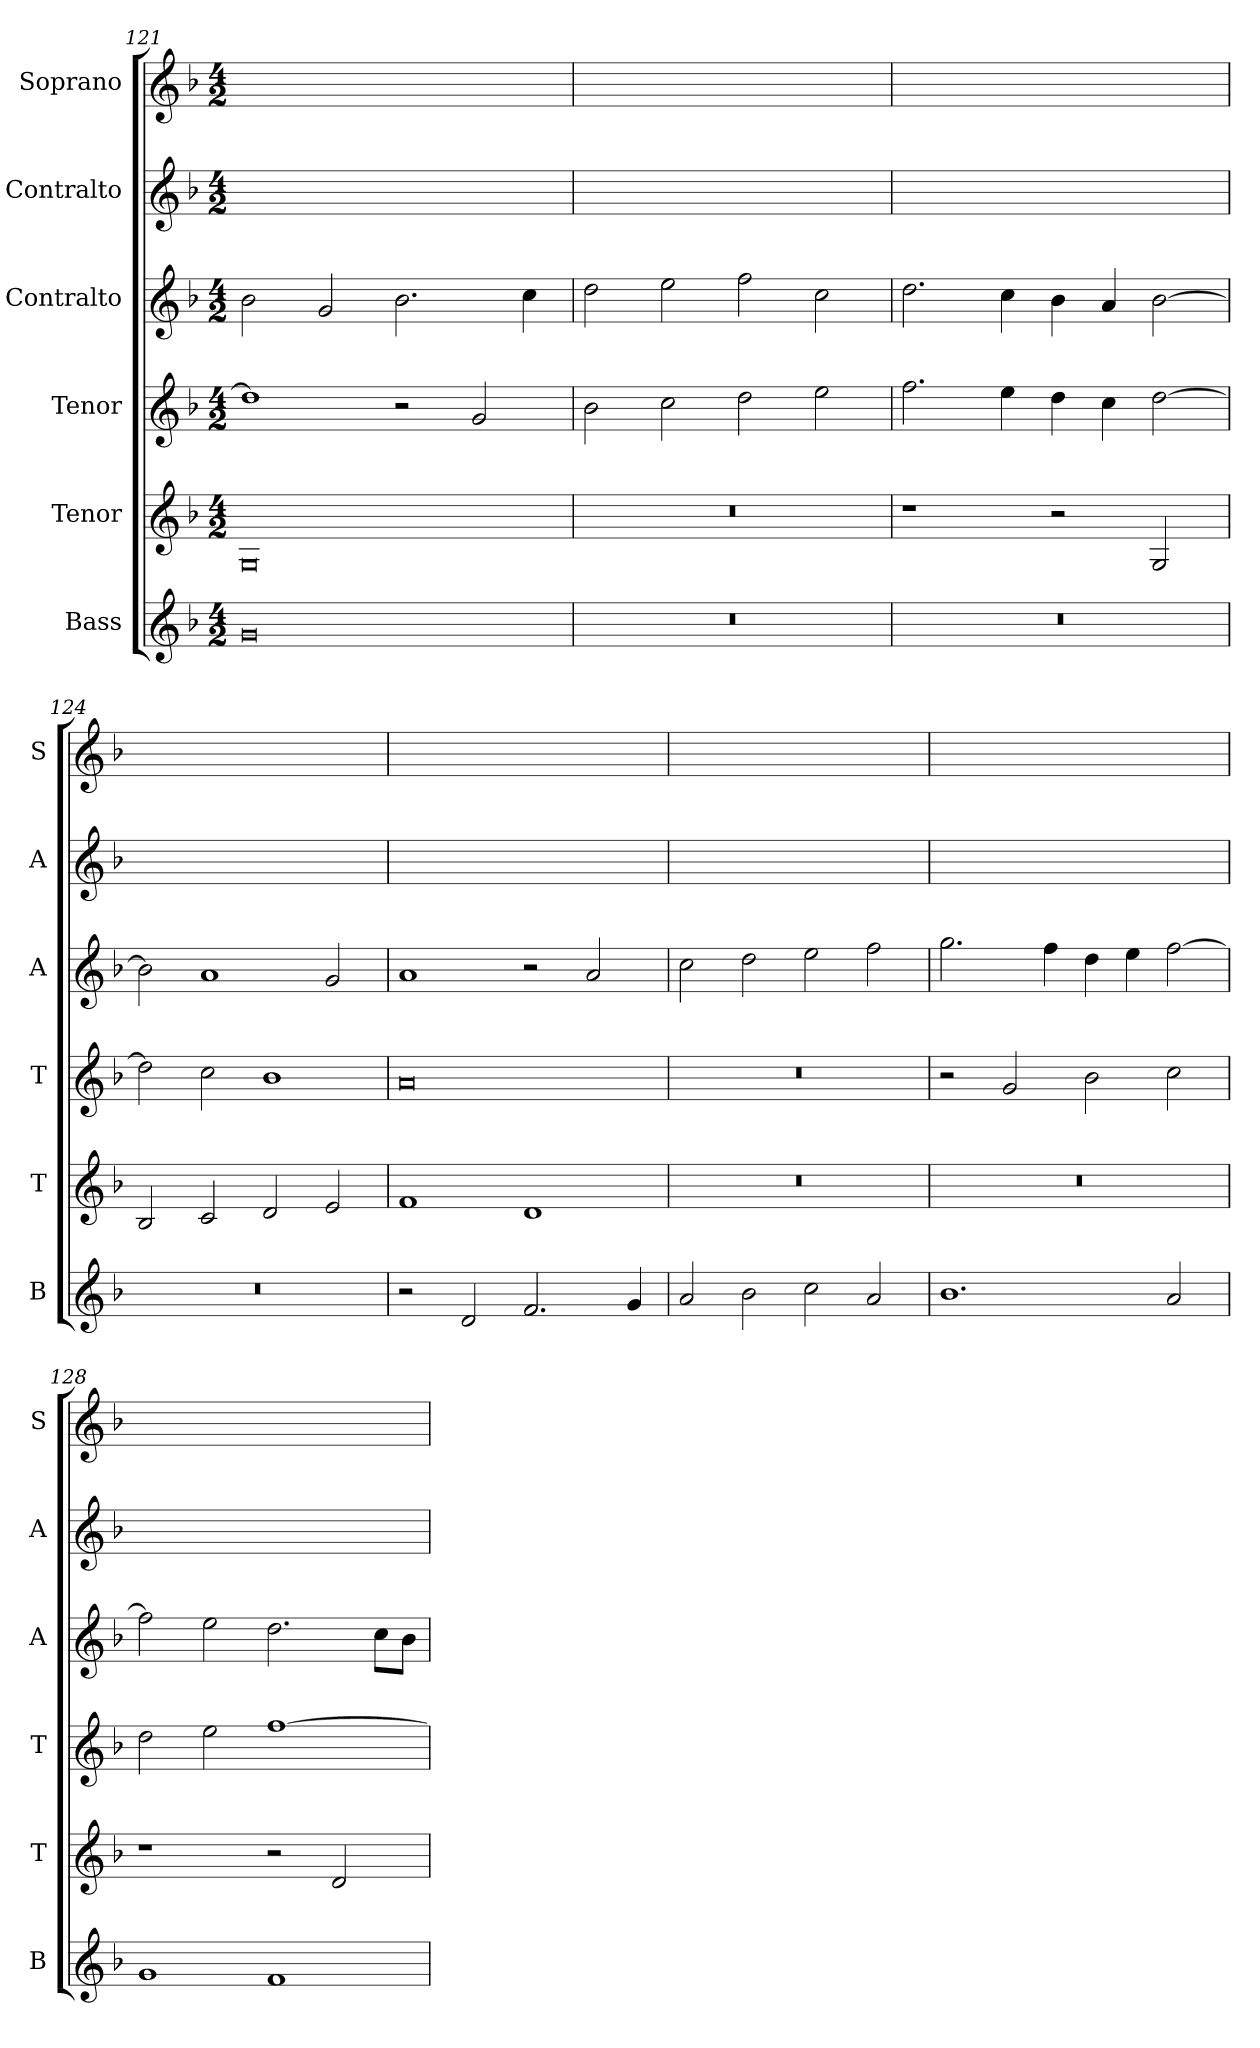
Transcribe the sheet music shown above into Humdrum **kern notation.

**kern	**kern	**kern	**kern	**kern	**kern
*part6	*part5	*part4	*part3	*part2	*part1
*staff6	*staff5	*staff4	*staff3	*staff2	*staff1
*I"Bass	*I"Tenor	*I"Tenor	*I"Contralto	*I"Contralto	*I"Soprano
*I'B	*I'T	*I'T	*I'A	*I'A	*I'S
*clefG2	*clefG2	*clefG2	*clefG2	*clefG2	*clefG2
*k[b-]	*k[b-]	*k[b-]	*k[b-]	*k[b-]	*k[b-]
*F:ion	*F:ion	*F:ion	*F:ion	*F:ion	*F:ion
*M4/2	*M4/2	*M4/2	*M4/2	*M4/2	*M4/2
=121	=121	=121	=121	=121	=121
0g	0G	1dd]	2b-	0ryy	0ryy
.	.	.	2g	.	.
.	.	2r	2.b-	.	.
.	.	2g	.	.	.
.	.	.	4cc	.	.
=122	=122	=122	=122	=122	=122
0r	0r	2b-	2dd	0ryy	0ryy
.	.	2cc	2ee	.	.
.	.	2dd	2ff	.	.
.	.	2ee	2cc	.	.
=123	=123	=123	=123	=123	=123
0r	1r	2.ff	2.dd	0ryy	0ryy
.	.	4ee	4cc	.	.
.	2r	4dd	4b-	.	.
.	.	4cc	4a	.	.
.	2G	[2dd	[2b-	.	.
=124	=124	=124	=124	=124	=124
0r	2B-	2dd]	2b-]	0ryy	0ryy
.	2c	2cc	1a	.	.
.	2d	1b-	.	.	.
.	2e	.	2g	.	.
=125	=125	=125	=125	=125	=125
2r	1f	0a	1a	0ryy	0ryy
2d	.	.	.	.	.
2.f	1d	.	2r	.	.
.	.	.	2a	.	.
4g	.	.	.	.	.
=126	=126	=126	=126	=126	=126
2a	0r	0r	2cc	0ryy	0ryy
2b-	.	.	2dd	.	.
2cc	.	.	2ee	.	.
2a	.	.	2ff	.	.
=127	=127	=127	=127	=127	=127
1.b-	0r	2r	2.gg	0ryy	0ryy
.	.	2g	.	.	.
.	.	.	4ff	.	.
.	.	2b-	4dd	.	.
.	.	.	4ee	.	.
2a	.	2cc	[2ff	.	.
=128	=128	=128	=128	=128	=128
1g	1r	2dd	2ff]	0ryy	0ryy
.	.	2ee	2ee	.	.
1f	2r	[1ff	2.dd	.	.
.	2d	.	.	.	.
.	.	.	8cc\L	.	.
.	.	.	8b-\J	.	.
=	=	=	=	=	=
*-	*-	*-	*-	*-	*-
